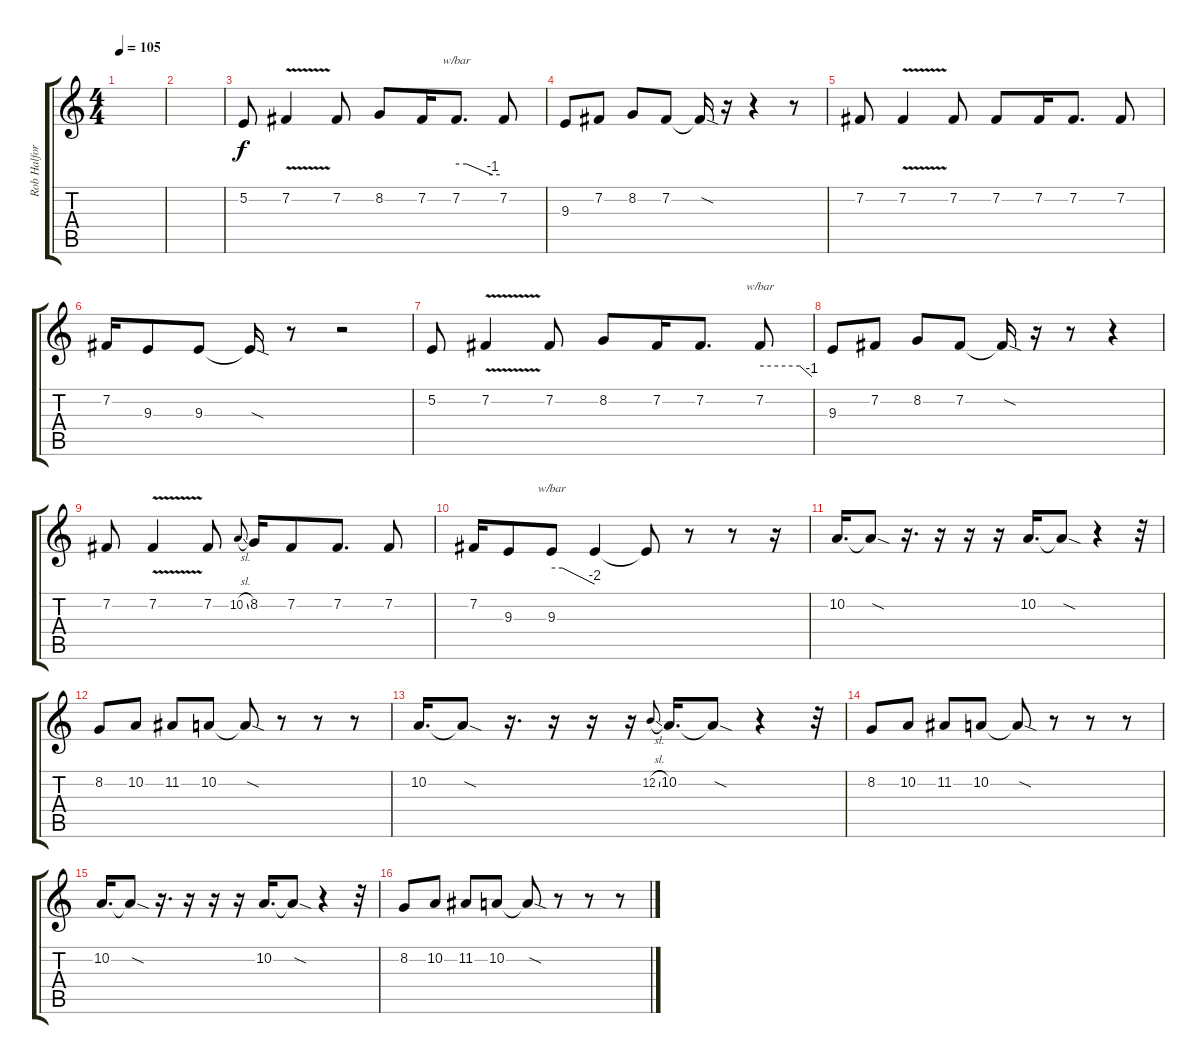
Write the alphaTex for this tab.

\track ("Rob Halford" "Rob Halfor") {instrument violin}
\staff {score tabs}
\tuning (E4 B3 G3 D3 A2 E2) {hide}
\ts (4 4)
\tempo 105
\clef g2
\ks c
|
|
5.2.8 7.2{v}.4 7.2.8 8.2.8 7.2.16 7.2.8{d tbe (custom default 0 0 14 0 50 -4 60 -4)} 7.2.8 |
9.3.8 7.2.8 8.2.8 7.2.8 7.2{sod t}.16 r.16 r.4 r.8 |
7.2.8 7.2{v}.4 7.2.8 7.2.8 7.2.16 7.2.8{d} 7.2.8 |
7.2.16 9.3.8 9.3.8 9.3{sod t}.16 r.8 r.2 |
5.2.8 7.2{v}.4 7.2.8 8.2.8 7.2.16 7.2.8{d} 7.2.8{tbe (custom default 0 0 46 0 60 -4)} |
9.3.8 7.2.8 8.2.8 7.2.8 7.2{sod t}.16 r.16 r.8 r.4 |
7.2.8 7.2{v}.4 7.2.8 10.2{sl}.8{gr onbeat} 8.2.16 7.2.8 7.2.8{d} 7.2.8 |
7.2.16 9.3.8 9.3.8{tbe (custom default 0 0 15 0 60 -8)} 9.3{t}.4 9.3{t}.8 r.8 r.8 r.16 |
10.2.16{d} 10.2{sod t}.8 r.16{d} r.16 r.16 r.16 10.2.16{d} 10.2{sod t}.8 r.4 r.32 |
8.2.8 10.2.8 11.2.8 10.2.8 10.2{sod t}.8 r.8 r.8 r.8 |
10.2.16{d} 10.2{sod t}.8 r.16{d} r.16 r.16 r.16 12.2{sl}.8{gr onbeat} 10.2.16{d} 10.2{sod t}.8 r.4 r.32 |
8.2.8 10.2.8 11.2.8 10.2.8 10.2{sod t}.8 r.8 r.8 r.8 |
10.2.16{d} 10.2{sod t}.8 r.16{d} r.16 r.16 r.16 10.2.16{d} 10.2{sod t}.8 r.4 r.32 |
8.2.8 10.2.8 11.2.8 10.2.8 10.2{sod t}.8 r.8 r.8 r.8
